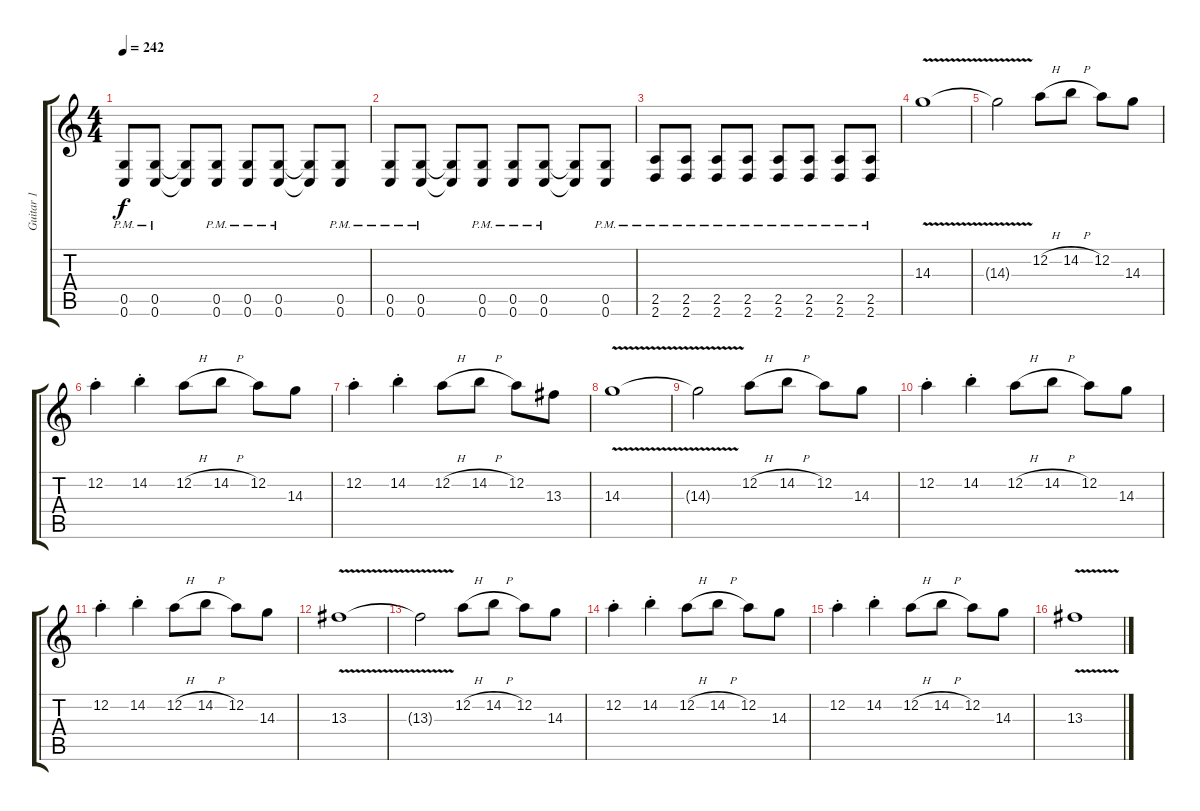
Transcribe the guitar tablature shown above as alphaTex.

\track ("Guitar 1" "Guitar 1") {instrument distortionguitar}
\staff {score tabs}
\tuning (D4 A3 F3 C3 G2 C2) {hide}
\ts (4 4)
\tempo 242
\clef g2
\ks c
(0.5{pm} 0.6{pm}).8{dy f} (0.5{pm} 0.6{pm}).8 (0.5{t} 0.6{t}).8 (0.5{pm} 0.6{pm}).8 (0.5{pm} 0.6{pm}).8 (0.5{pm} 0.6{pm}).8 (0.5{t} 0.6{t}).8 (0.5{pm} 0.6{pm}).8 |
(0.5{pm} 0.6{pm}).8 (0.5{pm} 0.6{pm}).8 (0.5{t} 0.6{t}).8 (0.5{pm} 0.6{pm}).8 (0.5{pm} 0.6{pm}).8 (0.5{pm} 0.6{pm}).8 (0.5{t} 0.6{t}).8 (0.5{pm} 0.6{pm}).8 |
(2.5{pm} 2.6{pm}).8 (2.5{pm} 2.6{pm}).8 (2.5{pm} 2.6{pm}).8 (2.5{pm} 2.6{pm}).8 (2.5{pm} 2.6{pm}).8 (2.5{pm} 2.6{pm}).8 (2.5{pm} 2.6{pm}).8 (2.5{pm} 2.6{pm}).8 |
14.3{v}.1 |
14.3{t}.2 12.2{h}.8 14.2{h}.8 12.2.8 14.3.8 |
12.2{st}.4 14.2{st}.4 12.2{h}.8 14.2{h}.8 12.2.8 14.3.8 |
12.2{st}.4 14.2{st}.4 12.2{h}.8 14.2{h}.8 12.2.8 13.3.8 |
14.3{v}.1 |
14.3{t}.2 12.2{h}.8 14.2{h}.8 12.2.8 14.3.8 |
12.2{st}.4 14.2{st}.4 12.2{h}.8 14.2{h}.8 12.2.8 14.3.8 |
12.2{st}.4 14.2{st}.4 12.2{h}.8 14.2{h}.8 12.2.8 14.3.8 |
13.3{v}.1 |
13.3{t}.2 12.2{h}.8 14.2{h}.8 12.2.8 14.3.8 |
12.2{st}.4 14.2{st}.4 12.2{h}.8 14.2{h}.8 12.2.8 14.3.8 |
12.2{st}.4 14.2{st}.4 12.2{h}.8 14.2{h}.8 12.2.8 14.3.8 |
13.3{v}.1
